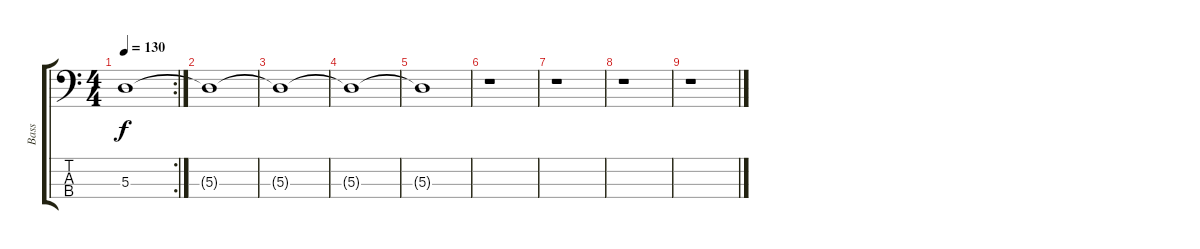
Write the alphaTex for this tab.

\track ("Bass" "Bass") {instrument electricbassfinger}
\staff {score tabs}
\tuning (G2 D2 A1 E1) {hide}
\rc 2
\ts (4 4)
\tempo 130
\clef f4
\ks c
5.3{t}.1{dy f} |
5.3{t}.1 |
5.3{t}.1 |
5.3{t}.1 |
5.3{t}.1 |
r.1 |
r.1 |
r.1 |
r.1
